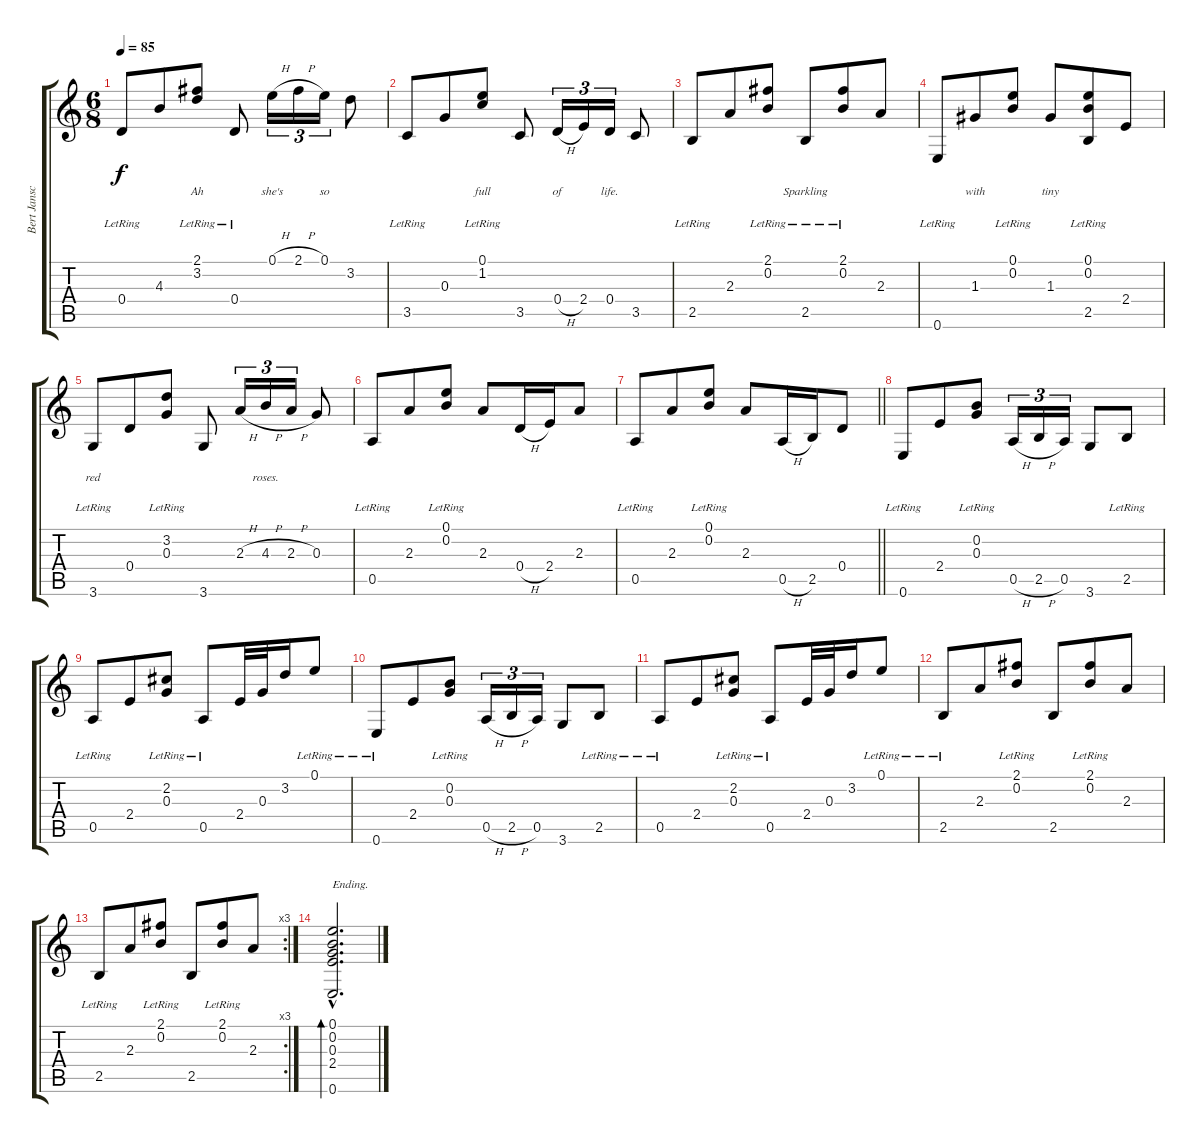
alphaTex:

\track ("Bert Jansch" "Bert Jansc") {instrument acousticguitarsteel}
\staff {score tabs}
\tuning (E4 B3 G3 D3 A2 E2) {hide}
\ts (6 8)
\tempo 85
\clef g2
\ks c
0.4{lr}.8{lyrics (0 "") lyrics (1 "") lyrics (2 "") lyrics (3 "") lyrics (4 "") dy f} 4.3.8{lyrics (0 "") lyrics (1 "") lyrics (2 "") lyrics (3 "") lyrics (4 "")} (2.1{lr} 3.2{lr}).8{lyrics (0 "Ah") lyrics (1 "") lyrics (2 "") lyrics (3 "") lyrics (4 "")} 0.4{lr}.8{lyrics (0 "") lyrics (1 "") lyrics (2 "") lyrics (3 "") lyrics (4 "")} 0.1{h}.16{tu (3 2) lyrics (0 "she's") lyrics (1 "") lyrics (2 "") lyrics (3 "") lyrics (4 "")} 2.1{h}.16{tu (3 2) lyrics (0 "") lyrics (1 "") lyrics (2 "") lyrics (3 "") lyrics (4 "")} 0.1.16{tu (3 2) lyrics (0 "so") lyrics (1 "") lyrics (2 "") lyrics (3 "") lyrics (4 "")} 3.2.8{lyrics (0 "") lyrics (1 "") lyrics (2 "") lyrics (3 "") lyrics (4 "")} |
3.5{lr}.8{lyrics (0 "") lyrics (1 "") lyrics (2 "") lyrics (3 "") lyrics (4 "")} 0.3.8{lyrics (0 "") lyrics (1 "") lyrics (2 "") lyrics (3 "") lyrics (4 "")} (0.1{lr} 1.2{lr}).8{lyrics (0 "full") lyrics (1 "") lyrics (2 "") lyrics (3 "") lyrics (4 "")} 3.5.8{lyrics (0 "") lyrics (1 "") lyrics (2 "") lyrics (3 "") lyrics (4 "")} 0.4{h}.16{tu (3 2) lyrics (0 "of") lyrics (1 "") lyrics (2 "") lyrics (3 "") lyrics (4 "")} 2.4.16{tu (3 2) lyrics (0 "") lyrics (1 "") lyrics (2 "") lyrics (3 "") lyrics (4 "")} 0.4.16{tu (3 2) lyrics (0 "life.") lyrics (1 "") lyrics (2 "") lyrics (3 "") lyrics (4 "")} 3.5.8{lyrics (0 "") lyrics (1 "") lyrics (2 "") lyrics (3 "") lyrics (4 "")} |
2.5{lr}.8{lyrics (0 "") lyrics (1 "") lyrics (2 "") lyrics (3 "") lyrics (4 "")} 2.3.8{lyrics (0 "") lyrics (1 "") lyrics (2 "") lyrics (3 "") lyrics (4 "")} (2.1{lr} 0.2{lr}).8{lyrics (0 "") lyrics (1 "") lyrics (2 "") lyrics (3 "") lyrics (4 "")} 2.5{lr}.8{lyrics (0 "Sparkling") lyrics (1 "") lyrics (2 "") lyrics (3 "") lyrics (4 "")} (2.1{lr} 0.2{lr}).8{lyrics (0 "") lyrics (1 "") lyrics (2 "") lyrics (3 "") lyrics (4 "")} 2.3.8{lyrics (0 "") lyrics (1 "") lyrics (2 "") lyrics (3 "") lyrics (4 "")} |
0.6{lr}.8{lyrics (0 "") lyrics (1 "") lyrics (2 "") lyrics (3 "") lyrics (4 "")} 1.3.8{lyrics (0 "with") lyrics (1 "") lyrics (2 "") lyrics (3 "") lyrics (4 "")} (0.1{lr} 0.2{lr}).8{lyrics (0 "") lyrics (1 "") lyrics (2 "") lyrics (3 "") lyrics (4 "")} 1.3.8{lyrics (0 "tiny") lyrics (1 "") lyrics (2 "") lyrics (3 "") lyrics (4 "")} (0.1{lr} 0.2{lr} 2.5).8{lyrics (0 "") lyrics (1 "") lyrics (2 "") lyrics (3 "") lyrics (4 "")} 2.4.8{lyrics (0 "") lyrics (1 "") lyrics (2 "") lyrics (3 "") lyrics (4 "")} |
3.6{lr}.8{lyrics (0 "red") lyrics (1 "") lyrics (2 "") lyrics (3 "") lyrics (4 "")} 0.4.8{lyrics (0 "") lyrics (1 "") lyrics (2 "") lyrics (3 "") lyrics (4 "")} (3.2{lr} 0.3{lr}).8{lyrics (0 "") lyrics (1 "") lyrics (2 "") lyrics (3 "") lyrics (4 "")} 3.6.8{lyrics (0 "") lyrics (1 "") lyrics (2 "") lyrics (3 "") lyrics (4 "")} 2.3{h}.16{tu (3 2) lyrics (0 "") lyrics (1 "") lyrics (2 "") lyrics (3 "") lyrics (4 "")} 4.3{h}.16{tu (3 2) lyrics (0 "roses.") lyrics (1 "") lyrics (2 "") lyrics (3 "") lyrics (4 "")} 2.3{h}.16{tu (3 2)} 0.3.8 |
0.5{lr}.8 2.3.8 (0.1{lr} 0.2{lr}).8 2.3.8 0.4{h}.16 2.4.16 2.3.8 |
\barLineRight lightlight
0.5{lr}.8 2.3.8 (0.1{lr} 0.2{lr}).8 2.3.8 0.5{h}.16 2.5.16 0.4.8 |
0.6{lr}.8 2.4.8 (0.2{lr} 0.3{lr}).8 0.5{h}.16{tu (3 2)} 2.5{h}.16{tu (3 2)} 0.5.16{tu (3 2)} 3.6.8 2.5{lr}.8 |
0.5{lr}.8 2.4.8 (2.2{lr} 0.3{lr}).8 0.5{lr}.8 2.4.32 0.3.32 3.2.16 0.1{lr}.8 |
0.6{lr}.8 2.4.8 (0.2{lr} 0.3{lr}).8 0.5{h}.16{tu (3 2)} 2.5{h}.16{tu (3 2)} 0.5.16{tu (3 2)} 3.6.8 2.5{lr}.8 |
0.5{lr}.8 2.4.8 (2.2{lr} 0.3{lr}).8 0.5{lr}.8 2.4.32 0.3.32 3.2.16 0.1{lr}.8 |
2.5{lr}.8 2.3.8 (2.1{lr} 0.2{lr}).8 2.5.8 (2.1{lr} 0.2{lr}).8 2.3.8 |
\rc 3
2.5{lr}.8 2.3.8 (2.1{lr} 0.2{lr}).8 2.5.8 (2.1{lr} 0.2{lr}).8 2.3.8 |
(0.1{hac} 0.2{hac} 0.3{hac} 2.4{hac} 0.6{hac}).2{d bd 480 txt "Ending."}
